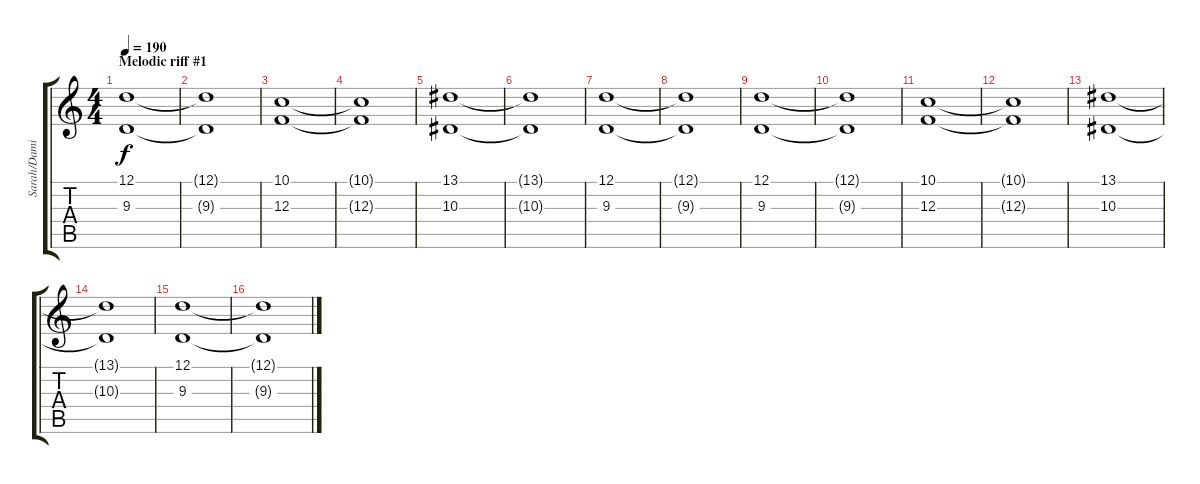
\track ("Sarah/Damien (Choir/Keyb)" "Sarah/Dami") {instrument pad4choir}
\staff {score tabs}
\tuning (D4 A3 F3 C3 G2 D2) {hide}
\ts (4 4)
\section ("" "Melodic riff #1")
\tempo 190
\clef g2
\ks c
(12.1 9.3).1{dy f} |
(12.1{t} 9.3{t}).1 |
(10.1 12.3).1 |
(10.1{t} 12.3{t}).1 |
(13.1 10.3).1 |
(13.1{t} 10.3{t}).1 |
(12.1 9.3).1 |
(12.1{t} 9.3{t}).1 |
(12.1 9.3).1 |
(12.1{t} 9.3{t}).1 |
(10.1 12.3).1 |
(10.1{t} 12.3{t}).1 |
(13.1 10.3).1 |
(13.1{t} 10.3{t}).1 |
(12.1 9.3).1 |
(12.1{t} 9.3{t}).1
